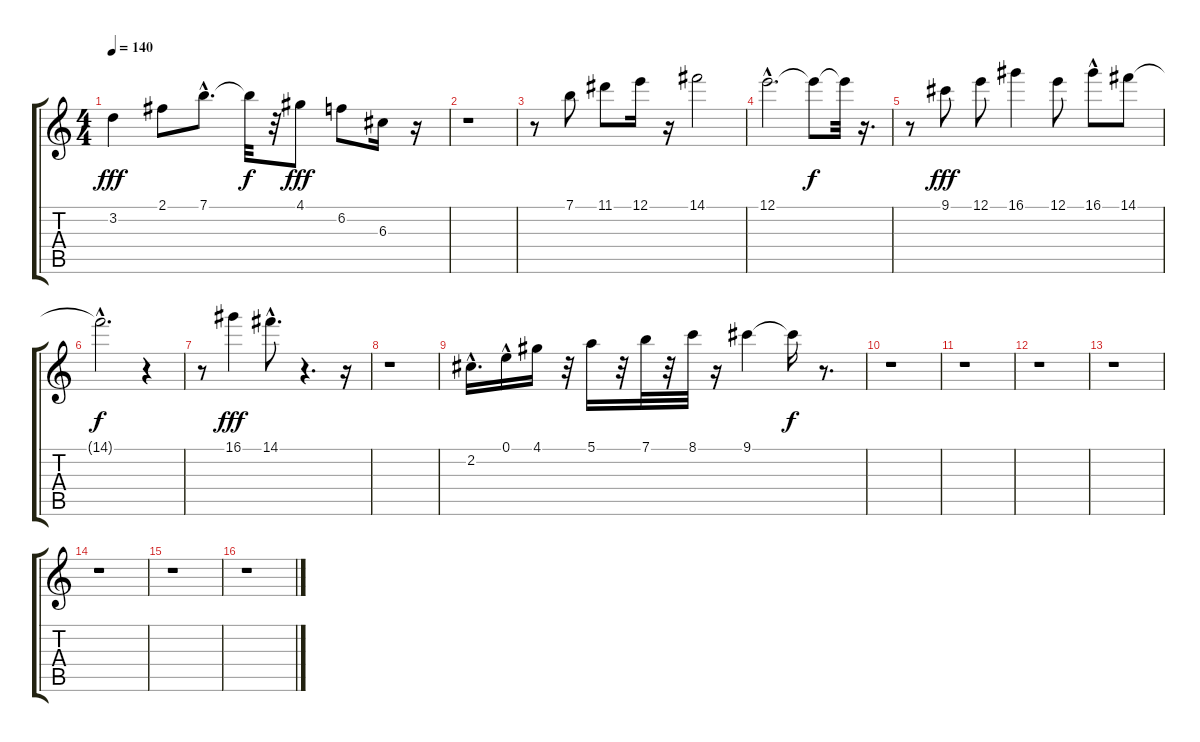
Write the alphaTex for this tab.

\track "" {instrument electricbasspick}
\staff {score tabs}
\tuning (E4 B3 G3 D3 A2 E2) {hide}
\ts (4 4)
\tempo 140
\clef g2
\ks c
3.2.4{dy fff} 2.1.8 7.1{hac}.8{d} 7.1{t}.32{dy f} r.32 4.1.8{dy fff} 6.2.8 6.3.16 r.16 |
r.1 |
r.8 7.1.8 11.1.8 12.1.16 r.16 14.1.2 |
12.1{hac}.2{d} 12.1{t}.8{dy f} 12.1{t}.32 r.16{d} |
r.8 9.1.8{dy fff} 12.1.8 16.1.4 12.1.8 16.1{hac}.8 14.1.8 |
14.1{hac t}.2{d dy f} r.4 |
r.8 16.1.4{dy fff} 14.1{hac}.8{d} r.4{d} r.16 |
r.1 |
2.2{hac}.16{d} 0.1{hac}.16 4.1.16 r.32 5.1.16 r.32 7.1.32 r.32 8.1.32 r.16 9.1.4 9.1{t}.16{dy f} r.8{d} |
r.1 |
r.1 |
r.1 |
r.1 |
r.1 |
r.1 |
r.1
